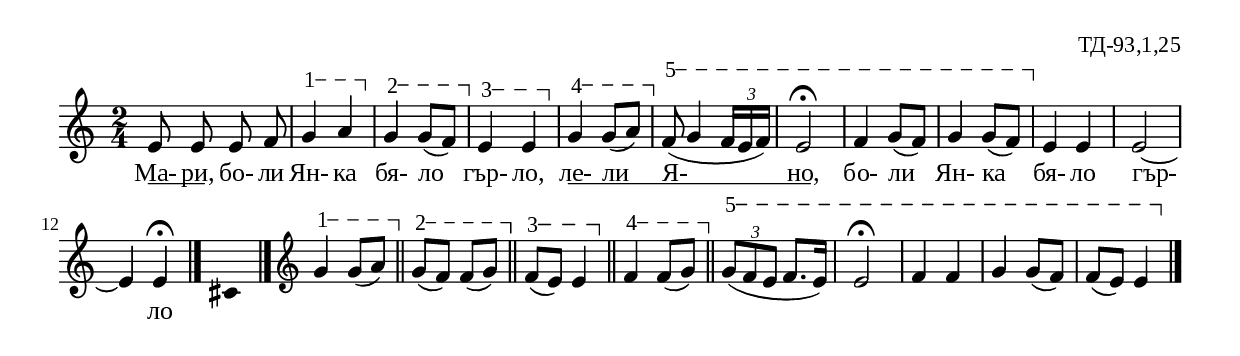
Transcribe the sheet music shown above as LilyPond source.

%{
td_093_1_25
%}

\include "td-preamble.ly"

\score {
\relative c' {
%\tempo 4 = 88
\time 2/4
%\cadenzaOn
e8 e\noBeam e f\noBeam | 
\varA
g4\startTextSpan a\stopTextSpan | 
\varB
g\startTextSpan g8[( f\stopTextSpan]) | 
\varC
e4\startTextSpan e\stopTextSpan | 
\varD
g\startTextSpan g8[( a\stopTextSpan]) |
\varE
f8\startTextSpan( g4 \times 2/3 { f16[ e f]) } | e2\fermata | f4 g8[( f]) | g4 g8[( f\stopTextSpan]) 
e4 e | 
e2~ | e4 e\fermata
 \bar "|." 
s4 \fixB cis \fixC
 \bar "|." 
\endm
\varA
g'4\startTextSpan g8[( a\stopTextSpan]) \bar "||"
\varB
g8\startTextSpan[( f]) f8[( g\stopTextSpan]) \bar "||" 
\varC
f8\startTextSpan[( e]) e4\stopTextSpan \bar "||"
\varD
f4\startTextSpan f8[( g\stopTextSpan]) \bar "||"
\varE
\times 2/3 { g8\startTextSpan([ f e] } f8.[ e16]) | e2\fermata | f4 f | 
 g4 g8([ f]) | f8[( e]) e4\stopTextSpan
 \bar "|."  
}
\addlyrics { Ма- \startTextSpan ри, \stopTextSpan бо- ли Ян- ка бя- ло гър- ло, 
ле- \startTextSpan ли Я- но, \stopTextSpan бо- ли Ян- ка
бя- ло гър- ло }
%
\layout {
%   \context { 
%	    \Staff \remove "Time_signature_engraver" } 
  indent = #0
  line-width = 190\mm
  ragged-right=##f
\context {
      \Lyrics
      \consists "Text_spanner_engraver"
      \override TextSpanner #'direction = #DOWN
      \override TextSpanner #'style = #'line    
      \override TextSpanner #'outside-staff-priority = ##f
      \override TextSpanner #'padding = #0.2 % sets the distance of the line from the lyrics
      \override TextSpanner #'bound-details =
      #`((left . ((Y . 0)
                  (padding . 0)
                  (attach-dir . ,LEFT)))
         (left-broken . ((end-on-note . #t)))
         (right . ((Y . 0)
                   (padding . 0)
                   (attach-dir . ,RIGHT))))
    }
  
}
%
\midi { 
	\context {
		\Score tempoWholesPerMinute = #(ly:make-moment 88 4)
		}
	}
}
%
\header{
  opus = "ТД-93,1,25"
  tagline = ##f
}


